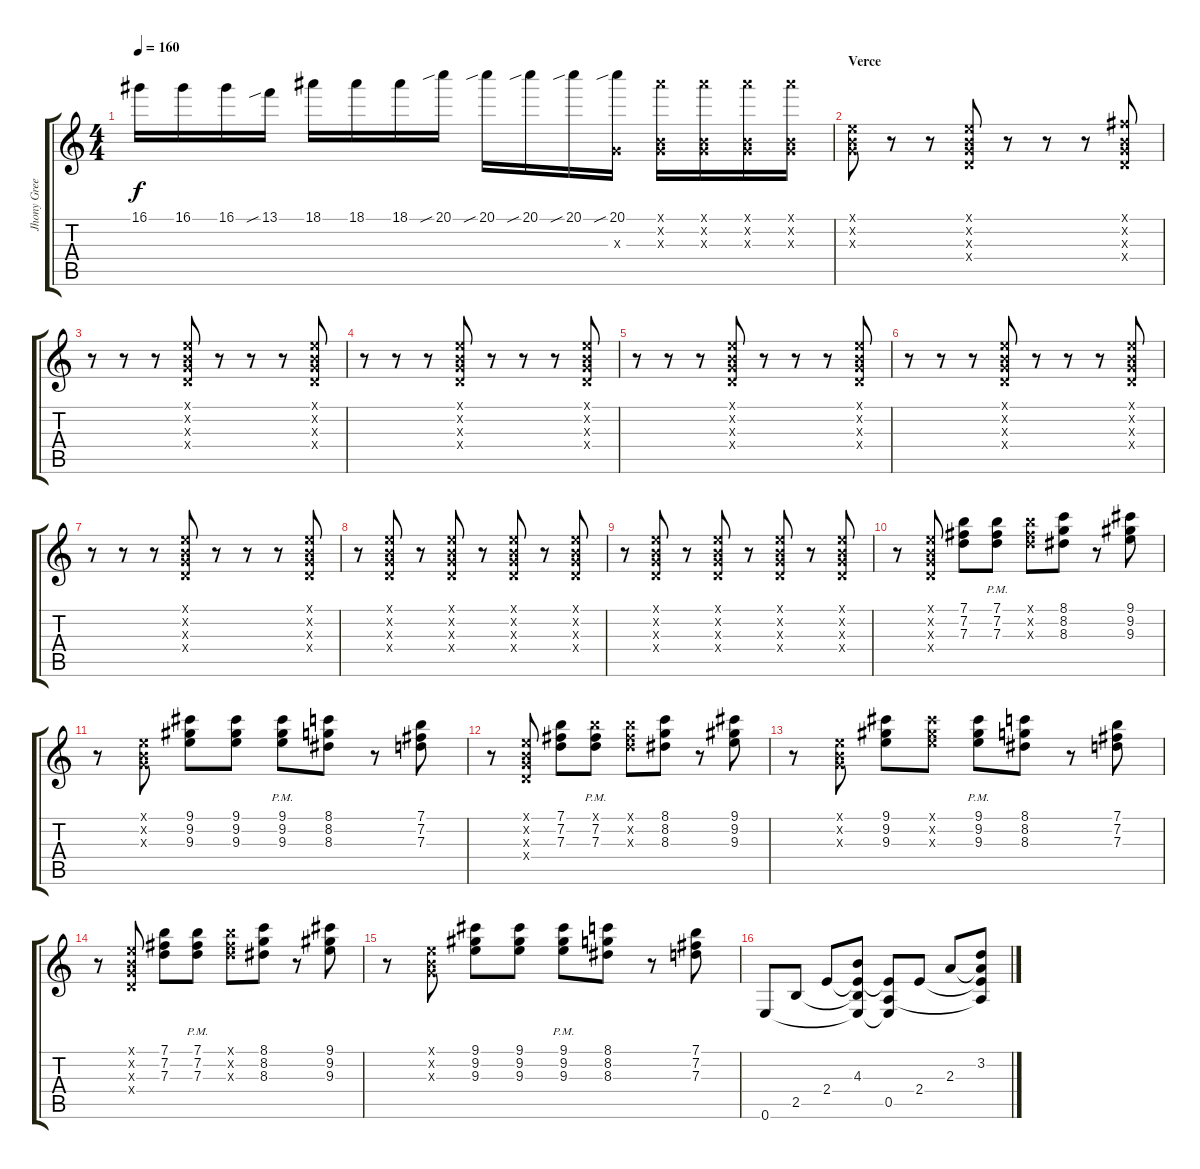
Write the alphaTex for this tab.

\track ("Jhony Greenwood (Dist)" "Jhony Gree") {instrument distortionguitar}
\staff {score tabs}
\tuning (E4 B3 G3 D3 A2 E2) {hide}
\ts (4 4)
\tempo 160
\clef g2
\ks c
16.1.16{dy f} 16.1.16 16.1.16 13.1{sib}.16 18.1.16 18.1.16 18.1.16 20.1{sib}.16 20.1{sib}.16 20.1{sib}.16 20.1{sib}.16 (20.1{sib} 0.3{x}).16 (18.1{x} 0.2{x} 0.3{x}).16 (18.1{x} 0.2{x} 0.3{x}).16 (18.1{x} 0.2{x} 0.3{x}).16 (18.1{x} 0.2{x} 0.3{x}).16 |
\section ("" "Verce")
(0.1{x} 0.2{x} 0.3{x}).8 r.8 r.8 (0.1{x} 0.2{x} 0.3{x} 0.4{x}).8 r.8 r.8 r.8 (2.1{x} 0.2{x} 0.3{x} 0.4{x}).8 |
r.8 r.8 r.8 (0.1{x} 0.2{x} 0.3{x} 0.4{x}).8 r.8 r.8 r.8 (0.1{x} 0.2{x} 0.3{x} 0.4{x}).8 |
r.8 r.8 r.8 (0.1{x} 0.2{x} 0.3{x} 0.4{x}).8 r.8 r.8 r.8 (0.1{x} 0.2{x} 0.3{x} 0.4{x}).8 |
r.8 r.8 r.8 (0.1{x} 0.2{x} 0.3{x} 0.4{x}).8 r.8 r.8 r.8 (0.1{x} 0.2{x} 0.3{x} 0.4{x}).8 |
r.8 r.8 r.8 (0.1{x} 0.2{x} 0.3{x} 0.4{x}).8 r.8 r.8 r.8 (0.1{x} 0.2{x} 0.3{x} 0.4{x}).8 |
r.8 r.8 r.8 (0.1{x} 0.2{x} 0.3{x} 0.4{x}).8 r.8 r.8 r.8 (0.1{x} 0.2{x} 0.3{x} 0.4{x}).8 |
r.8 (0.1{x} 0.2{x} 0.3{x} 0.4{x}).8 r.8 (0.1{x} 0.2{x} 0.3{x} 0.4{x}).8 r.8 (0.1{x} 0.2{x} 0.3{x} 0.4{x}).8 r.8 (0.1{x} 0.2{x} 0.3{x} 0.4{x}).8 |
r.8 (0.1{x} 0.2{x} 0.3{x} 0.4{x}).8 r.8 (0.1{x} 0.2{x} 0.3{x} 0.4{x}).8 r.8 (0.1{x} 0.2{x} 0.3{x} 0.4{x}).8 r.8 (0.1{x} 0.2{x} 0.3{x} 0.4{x}).8 |
r.8 (0.1{x} 0.2{x} 0.3{x} 0.4{x}).8 (7.1 7.2 7.3).8 (7.1 7.2{pm} 7.3{pm}).8 (7.1{x} 7.2{x} 7.3{x}).8 (8.1 8.2 8.3).8 r.8 (9.1 9.2 9.3).8 |
r.8 (0.1{x} 0.2{x} 0.3{x}).8 (9.1 9.2 9.3).8 (9.1 9.2 9.3).8 (9.1{pm} 9.2{pm} 9.3{pm}).8 (8.1 8.2 8.3).8 r.8 (7.1 7.2 7.3).8 |
r.8 (0.1{x} 0.2{x} 0.3{x} 0.4{x}).8 (7.1 7.2 7.3).8 (7.1{x} 7.2{pm} 7.3{pm}).8 (7.1{x} 7.2{x} 7.3{x}).8 (8.1 8.2 8.3).8 r.8 (9.1 9.2 9.3).8 |
r.8 (0.1{x} 0.2{x} 0.3{x}).8 (9.1 9.2 9.3).8 (9.1{x} 9.2{x} 9.3{x}).8 (9.1{pm} 9.2{pm} 9.3{pm}).8 (8.1 8.2 8.3).8 r.8 (7.1 7.2 7.3).8 |
r.8 (0.1{x} 0.2{x} 0.3{x} 0.4{x}).8 (7.1 7.2 7.3).8 (7.1 7.2{pm} 7.3{pm}).8 (7.1{x} 7.2{x} 7.3{x}).8 (8.1 8.2 8.3).8 r.8 (9.1 9.2 9.3).8 |
r.8 (0.1{x} 0.2{x} 0.3{x}).8 (9.1 9.2 9.3).8 (9.1 9.2 9.3).8 (9.1{pm} 9.2{pm} 9.3{pm}).8 (8.1 8.2 8.3).8 r.8 (7.1 7.2 7.3).8 |
0.6.8 2.5.8 2.4.8 (4.3 2.4{t} 2.5{t} 0.6{t}).8 (2.4{t} 0.5 0.6{t}).8 2.4.8 2.3.8 (3.2 2.3{t} 2.4{t} 0.5{t}).8
